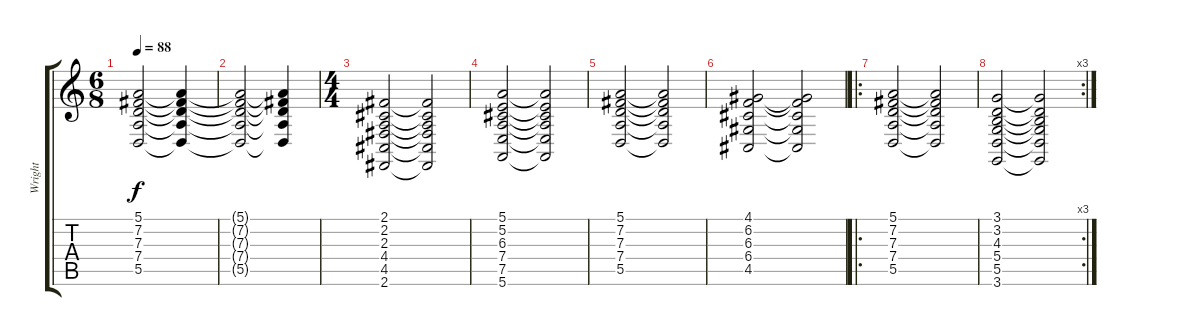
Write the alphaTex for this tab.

\track ("Wright" "Wright") {instrument drawbarorgan}
\staff {score tabs}
\tuning (E4 B3 G3 D3 A2 E2) {hide}
\ts (6 8)
\tempo 88
\clef g2
\ks c
(5.1 7.2 7.3 7.4 5.5).2{dy f} (5.1{t} 7.2{t} 7.3{t} 7.4{t} 5.5{t}).4 |
(5.1{t} 7.2{t} 7.3{t} 7.4{t} 5.5{t}).2 (5.1{t} 7.2{t} 7.3{t} 7.4{t} 5.5{t}).4 |
\ts (4 4)
(2.1 2.2 2.3 4.4 4.5 2.6).2 (2.1{t} 2.2{t} 2.3{t} 4.4{t} 4.5{t} 2.6{t}).2 |
(5.1 5.2 6.3 7.4 7.5 5.6).2 (5.1{t} 5.2{t} 6.3{t} 7.4{t} 7.5{t} 5.6{t}).2 |
(5.1 7.2 7.3 7.4 5.5).2 (5.1{t} 7.2{t} 7.3{t} 7.4{t} 5.5{t}).2 |
(4.1 6.2 6.3 6.4 4.5).2 (4.1{t} 6.2{t} 6.3{t} 6.4{t} 4.5{t}).2 |
\ro
(5.1 7.2 7.3 7.4 5.5).2 (5.1{t} 7.2{t} 7.3{t} 7.4{t} 5.5{t}).2 |
\rc 3
(3.1 3.2 4.3 5.4 5.5 3.6).2 (3.1{t} 3.2{t} 4.3{t} 5.4{t} 5.5{t} 3.6{t}).2
